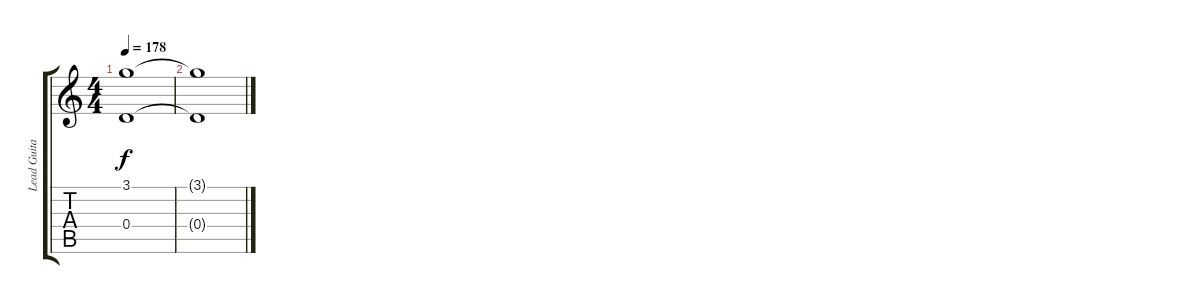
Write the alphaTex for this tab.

\track ("Lead Guitar" "Lead Guita") {instrument distortionguitar}
\staff {score tabs}
\tuning (E4 B3 G3 D3 A2 E2) {hide}
\ts (4 4)
\tempo 178
\clef g2
\ks c
(3.1{t} 0.4{t}).1{dy f} |
(3.1{t} 0.4{t}).1
